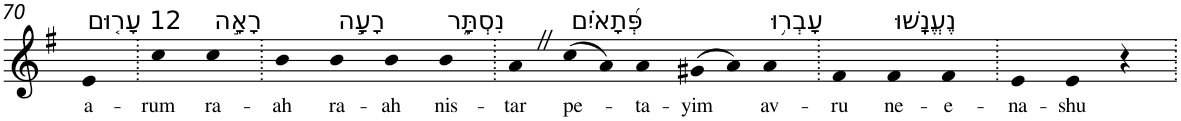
**kern	**text
*part1	*part1
*staff1	*staff1
*I"Piano	*
*I'Pno	*
!!LO:PB:g=z
*clefG2	*
*k[f#]	*
*G:	*
=70	=70
!LO:TX:a:t=12 עָר֤וּם	!
!	!LO:LY:b
4e	a-
=71.	=71.
!	!LO:LY:b
4cc	-rum
!LO:TX:a:t=רָאָ֣ה	!
!	!LO:LY:b
4cc	ra-
=72.	=72.
!	!LO:LY:b
4b	-ah
!LO:TX:a:t=רָעָ֣ה	!
!	!LO:LY:b
4b	ra-
!	!LO:LY:b
4b	-ah
!LO:TX:a:t=נִסְתָּ֑ר	!
!	!LO:LY:b
4b	nis-
=73.	=73.
!	!LO:LY:b
4aZ	-tar
!LO:TX:a:t=פְּ֝תָאיִ֗ם	!
!	!LO:LY:b
(>8cc	pe-
8a)	.
!	!LO:LY:b
4a	-ta-
!	!LO:LY:b
(>8g#X	-yim
8a)	.
!LO:TX:a:t=עָבְר֥וּ	!
!	!LO:LY:b
4a	av-
=74.	=74.
!	!LO:LY:b
4f#	-ru
!LO:TX:a:t=נֶעֱנָֽשׁוּ	!
!	!LO:LY:b
4f#	ne-
!	!LO:LY:b
4f#	-e-
=75.	=75.
!	!LO:LY:b
4e	-na-
!	!LO:LY:b
4e	-shu
4r	.
=.	=.
*-	*-
